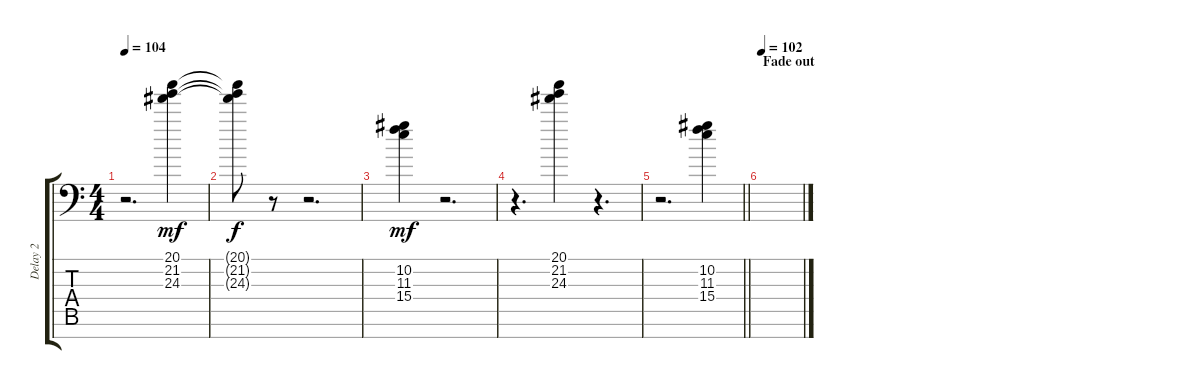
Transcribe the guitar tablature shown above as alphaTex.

\track ("Delay 2" "Delay 2") {instrument distortionguitar}
\staff {score tabs}
\tuning (Eb4 Bb3 Gb3 Db3 Ab2 Eb2 Ab1) {hide}
\ts (4 4)
\tempo 104
\clef f4
\ks c
r.2{d dy mf} (20.1 21.2 24.3).4 |
(20.1{t} 21.2{t} 24.3{t}).8{dy f} r.8 r.2{d} |
(10.2 11.3 15.4).4{dy mf} r.2{d} |
r.4{d} (20.1 21.2 24.3).4 r.4{d} |
\barLineRight lightlight
r.2{d} (10.2 11.3 15.4).4 |
\section ("" "Fade out")
\tempo 102
